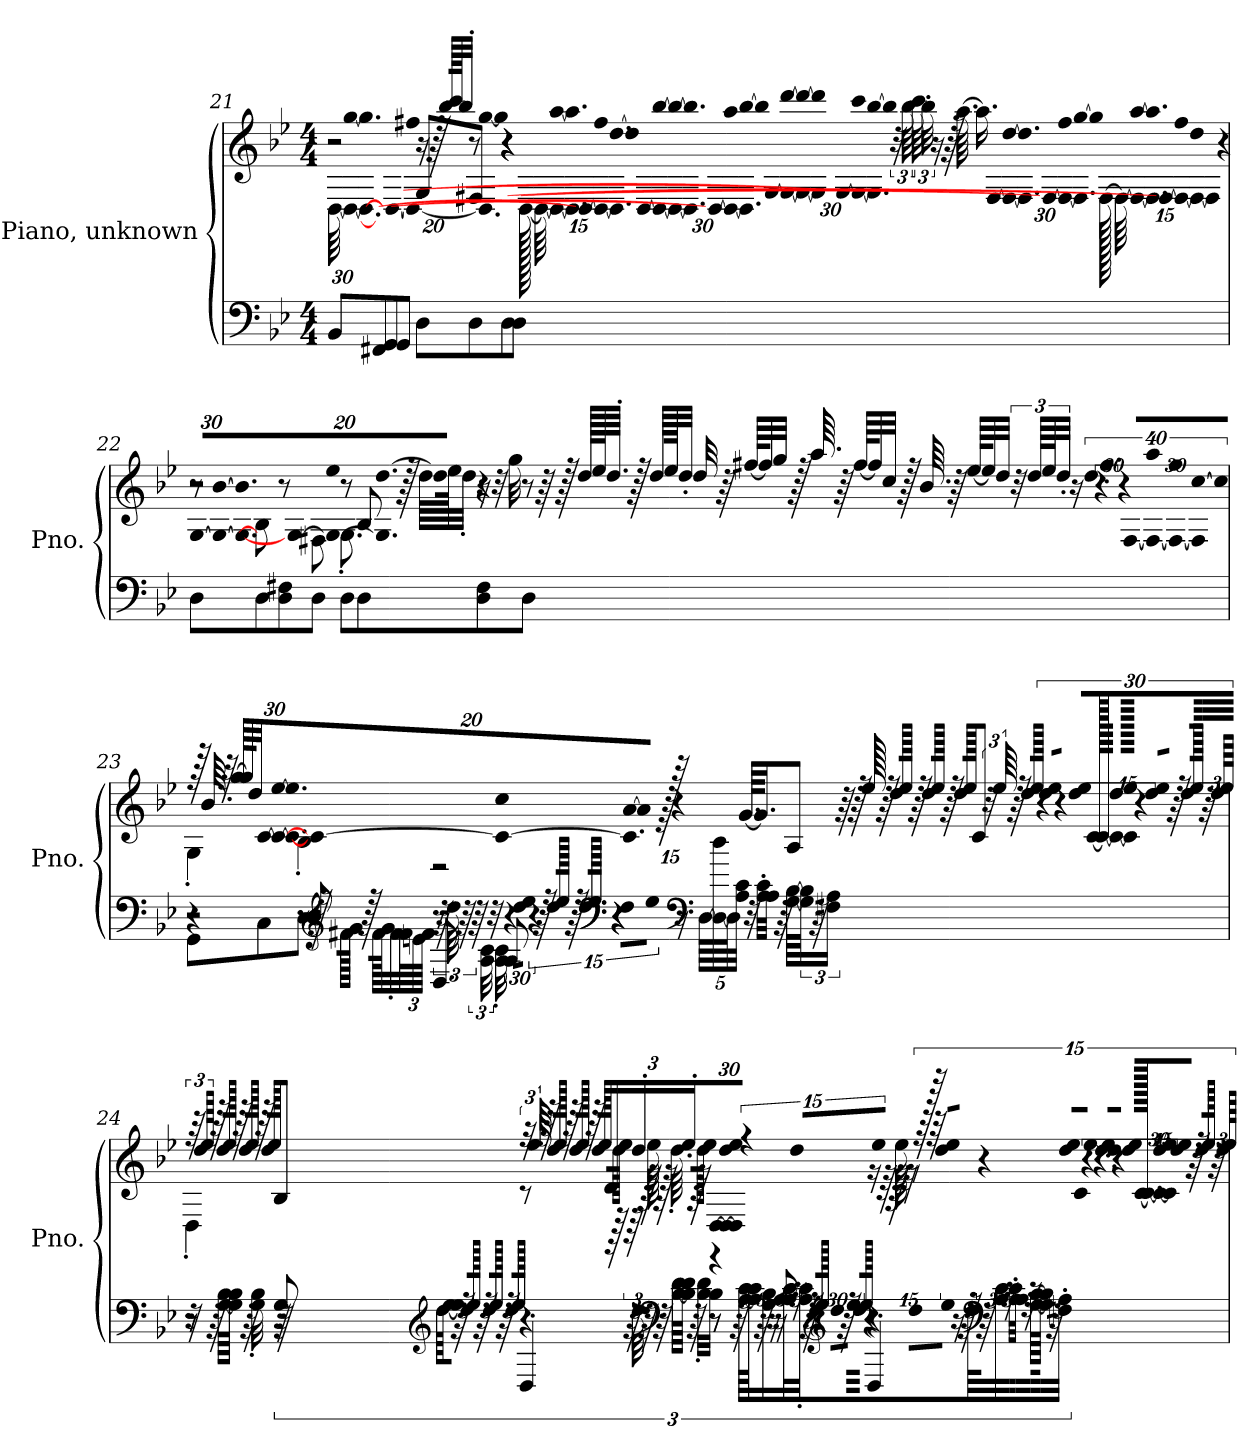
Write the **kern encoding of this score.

**kern	**kern
*part1	*part1
*staff2	*staff1
*I"Piano, unknown	*
*I'Pno.	*
!!LO:LB:g=z
*clefF4	*clefG2
*k[b-e-]	*k[b-e-]
*M4/4	*M4/4
=21	=21
*	*^
*	*	*Xbrackettup
!	!	!LO:N:vis=256
*	*	*^
8BB-/L	2r	[1920%17D\LLLLL	2r
!	!	!LO:N:vis=256	!
.	.	1920%17D\_ [1920%17gg\J	.
!	!	!LO:N:vis=64.	!
.	.	640%17D\_ 640%17gg\]	.
.	.	1920ryy	.
!	!	!LO:N:vis=256	!
.	.	1920%17D\JK_	.
!	!	!LO:N:vis=32	!
.	.	640%23D\_ 640%23ff#X\	.
!	!	!LO:N:vis=64.	!
.	.	640%17D\] [640%17gg\L	.
!	!	!LO:N:vis=256	!
.	.	1920%17gg\L]	.
8FF#X/	.	[1920D\	.
.	.	120D\_	.
!	!	!LO:N:vis=256	!
.	.	1920%17D\_ [1920%17aa\J	.
!	!	!LO:N:vis=64.	!
.	.	640%17D\_ 640%17aa\]	.
.	.	1920ryy	.
!	!	!LO:N:vis=256	!
.	.	1920%17D\JK_	.
!	!	!LO:N:vis=32	!
.	.	640%23D\_ 640%23ff#\	.
!	!	!LO:N:vis=64.	!
.	.	640%17D\] [640%17dd\L	.
!	!	!LO:N:vis=256	!
.	.	1920%17dd\L]	.
!	!	!LO:N:vis=256	!
8GG/	.	[1920%17D\	.
.	.	1920D\_ [1920bb-\	.
.	.	120D\_ 120bb-\_	.
!	!	!LO:N:vis=64.	!
.	.	640%17D\_ 640%17bb-\]	.
.	.	1920ryy	.
!	!	!LO:N:vis=256	!
.	.	1920%17D\JK_	.
!	!	!LO:N:vis=32	!
.	.	640%23D\_ 640%23aa\	.
!	!	!LO:N:vis=64.	!
.	.	640%17D\] [640%17bb-\L	.
!	!	!LO:N:vis=256	!
.	.	1920%17bb-\L]	.
!	!	!LO:N:vis=256	!
8GG/J	.	[1920%17G\	.
!	!	!LO:N:vis=256	!
.	.	1920%17G\_ [1920%17ddd\J	.
.	.	1920G\_ 1920ddd\_	.
.	.	192%5G\_ 192%5ddd\]	.
.	.	1920ryy	.
!	!	!LO:N:vis=256	!
.	.	1920%17G\JK_	.
!	!	!LO:N:vis=32	!
.	.	640%23G\_ 640%23ccc\	.
!	!	!LO:N:vis=64.	!
.	.	640%17G\] [640%17bb-\L	.
!	!	!LO:N:vis=256	!
.	.	1920%17bb-\JJJJk]	.
*	*	*brackettup	*
8D\L	16r	48r	8G/L
.	.	96bb-\LLLL	.
.	.	96ccc\J	.
.	.	48bb-'\JJJ	.
.	128r	16r	.
.	64bb-/LLLL	.	.
.	128ccc/JK	.	.
.	32bb-'/JJJ	.	.
8D\	8r	128r	8F#X/J
.	.	[64.aa\KKLL	.
.	.	16.aa\]	.
*	*	*Xbrackettup	*
!	!	!LO:N:vis=256	!
8D\	4r	[1920%17F#\LLL	4r
!	!	!LO:N:vis=256	!
.	.	1920%17F#\_ [1920%17dd\J	.
!	!	!LO:N:vis=64.	!
.	.	640%17F#\_ 640%17dd\]	.
.	.	1920ryy	.
!	!	!LO:N:vis=256	!
.	.	1920%17F#\JK_	.
!	!	!LO:N:vis=32	!
.	.	640%23F#\_ 640%23ff#\	.
!	!	!LO:N:vis=64.	!
.	.	640%17F#\] [640%17gg\L	.
!	!	!LO:N:vis=256	!
.	.	1920%17gg\L]	.
8D\J	.	[1920F#\	.
.	.	120F#\_	.
!	!	!LO:N:vis=256	!
.	.	1920%17F#\_ [1920%17aa\J	.
!	!	!LO:N:vis=64.	!
.	.	640%17F#\_ 640%17aa\]	.
.	.	1920ryy	.
!	!	!LO:N:vis=256	!
.	.	1920%17F#\JK_	.
!	!	!LO:N:vis=32	!
.	.	640%23F#\_ 640%23ff#\	.
!	!	!LO:N:vis=64	!
.	.	960%17F#\_ 960%17dd\L	.
!	!	!LO:N:vis=256	!
.	.	1920%17F#\JJJJk]	.
!	!	!LO:N:vis=128	!
.	.	1920%17r	.
!!LO:LB:g=z	!!	!!
=22	=22	=22	=22
!	!LO:N:vis=256	!	!
8D\L	[1920%17G/LLLLL	8r	2r
!	!LO:N:vis=256	!	!
.	1920%17G/_ [1920%17b-/J	.	.
!	!LO:N:vis=64.	!	!
.	640%17G/_ 640%17b-/]	.	.
.	1920ryy	.	.
!	!LO:N:vis=256	!	!
.	1920%17G/JK_	.	.
!	!LO:N:vis=32	!	!
.	640%23G/_ 640%23ee-/	.	.
!	!LO:N:vis=64.	!	!
.	640%17G/] [640%17dd/L	.	.
!	!LO:N:vis=256	!	!
.	1920%17dd/JJJJk]	.	.
8D\	64r	8B-\	.
.	128r	.	.
.	128dd/LLLLL	.	.
.	128ee-/J	.	.
.	64.dd'/JJJJ	.	.
.	128r	.	.
.	64dd/LLLL	.	.
.	128ee-/JK	.	.
.	32dd'/JJJ	.	.
8D\ 8F#X\	32dd/	8r	.
.	64r	.	.
.	[64ff#X/KLLL	.	.
.	32ff#/]	.	.
.	32gg/JJJ	.	.
8D\J	128r	8F#X\	.
.	64.aa/	.	.
.	64r	.	.
.	[64ff#/KLLL	.	.
.	32ff#/]	.	.
.	32cc/JJJ	.	.
8D\L	128r	8.G'\	8r
.	64.b-/	.	.
.	64r	.	.
.	[64ee-/KLLL	.	.
.	32ee-/]	.	.
.	32dd/JJJ	.	.
*	*brackettup	*	*
8D\	48r	.	8B-/
.	96dd/LLLL	.	.
.	96ee-/J	.	.
.	48dd'/JJJ	.	.
.	16r	128r	.
.	.	64dd\LLLL	.
.	.	128ee-\JK	.
.	.	32dd'\JJJ	.
!	!LO:N:vis=32	!	!
8D\ 8F#\	640%23dd/	16r	4r
!	!LO:N:vis=64	!	!
.	960%17r	.	.
!	!LO:N:vis=32.	!	!
.	1920%103ff#'/	.	.
.	.	32r	.
.	.	32gg\	.
!	!LO:N:vis=64	!	!
.	960%17r	.	.
!	!LO:N:vis=64	!	!
8D\J	[960%17F#/KLLL	8r	.
!	!LO:N:vis=32	!	!
.	640%23F#/_ 640%23aa/	.	.
!	!LO:N:vis=32	!	!
.	640%23F#/_ 640%23ff#/	.	.
!	!LO:N:vis=64	!	!
.	960%17F#/] [960%17cc/L	.	.
!	!LO:N:vis=64	!	!
.	960%17cc/JJJJ]	.	.
*	*	*v	*v
!!LO:LB:g=z
=23	=23	=23
*^	*	*
*	*^	*	*
4r	8GG\L	2r	128r	4G'\
.	.	.	64.b-/	.
.	.	.	64r	.
.	.	.	[64gg/KLLL	.
.	.	.	32gg/]	.
.	.	.	32dd/	.
*	*	*	*Xbrackettup	*
!	!	!	!LO:N:vis=256	!
.	8C\	.	[1920%17c/LL	.
!	!	!	!LO:N:vis=256	!
.	.	.	1920%17c/_ [1920%17ee-/J	.
!	!	!	!LO:N:vis=64.	!
.	.	.	640%17c/_ 640%17ee-/]	.
.	.	.	1920ryy	.
!	!	!	!LO:N:vis=256	!
.	.	.	1920%17c/JK_	.
!	!	!	!LO:N:vis=32	!
.	.	.	640%23c/_ 640%23cc/	.
!	!	!	!LO:N:vis=64.	!
.	.	.	640%17c/] [640%17a/L	.
!	!	!	!LO:N:vis=256	!
.	.	.	1920%17a/JJJJk]	.
8r	8D\J	.	1920r	4B-'\
.	.	.	960%7r	.
.	.	.	[64.g/KKLL	.
.	.	.	16.g/J]	.
8D/	128r	.	8A/J	.
*clefG2	*	*	*	*
.	64f#X\LLLL	.	.	.
.	128g\JJJJk	.	.	.
.	128r	.	.	.
.	64f#\LLLL	.	.	.
.	128g\JK	.	.	.
.	32f#'\	.	.	.
*	*Xbrackettup	*	*	*
.	96f#\L	.	.	.
.	96en\	.	.	.
.	96f#\JJJJ	.	.	.
*	*brackettup	*	*	*
8.D'/	96r	8r	64r	2r
.	96dd\	.	.	.
.	.	.	128r	.
.	96r	.	.	.
.	.	.	128ee-/	.
.	96r	.	128r	.
.	.	.	64dd/LLLL	.
.	48A\ 48c\	.	.	.
.	.	.	128ee-/JJJJk	.
.	32r	.	128r	.
.	.	.	64dd/LLLL	.
.	.	.	128ee-/JJJJk	.
.	32A\' 32c\'	.	128r	.
.	.	.	64dd/LLLL	.
.	.	.	128ee-/JJJK	.
!	!LO:N:vis=128	!	!	!
.	1920%17r	8A/	8c/J	.
!	!LO:N:vis=256	!	!	!
.	1920%17dd\KLLLL	.	.	.
!	!LO:N:vis=64	!	!	!
.	960%17ee-\JJJJ	.	.	.
.	1920ryy	.	.	.
!	!LO:N:vis=128	!	!	!
.	1920%17r	.	.	.
!	!LO:N:vis=256	!	!	!
.	1920%17dd\LLLLL	.	.	.
!	!LO:N:vis=256	!	!	!
.	1920%17ee-\JJJJJ	.	.	.
128r	16r	.	.	.
64dd/LLLL	.	.	.	.
128ee-/JJJJk	.	.	.	.
128r	.	.	.	.
64dd/LLLL	.	.	.	.
128ee-/JJJJk	.	.	.	.
*clefF4	*	*	*	*
*	*Xbrackettup	*	*brackettup	*
4r	[80D\LLLL	4r	48r	.
.	80D\_ 80dd\	.	.	.
.	.	.	96ee-/	.
.	80D\J]	.	.	.
.	.	.	128r	.
.	40A\ 40c\JJJ	.	.	.
.	.	.	64dd/LLLL	.
.	.	.	128ee-/JJJJk	.
!	!	!	!LO:N:vis=128	!
.	32r	.	1920%17r	.
!	!	!	!LO:N:vis=256	!
.	.	.	1920%17dd/LLLLL	.
!	!	!	!LO:N:vis=256	!
.	.	.	1920%17ee-/JJJJJ	.
!	!	!	!LO:N:vis=64	!
.	.	.	960%17r	.
.	32A\' 32c\'LLL	.	.	.
.	.	.	1920ryy	.
!	!	!	!LO:N:vis=256	!
.	.	.	1920%17dd/LLLLL	.
!	!	!	!LO:N:vis=256	!
.	.	.	1920%17ee-/	.
.	32A\JJJ	.	[1920c/	.
.	.	.	120c/_	.
!	!	!	!LO:N:vis=256	!
.	.	.	1920%17c/_ 1920%17dd/J	.
!	!	!	!LO:N:vis=64	!
.	.	.	960%17c/] 960%17ee-/JJJJ	.
.	64r	.	.	.
.	.	.	1920ryy	.
!	!	!	!LO:N:vis=128	!
.	.	.	1920%17r	.
!	!	!	!LO:N:vis=256	!
.	.	.	1920%17dd/LLLLL	.
.	[64G\ [64B-\LLLL	.	.	.
!	!	!	!LO:N:vis=256	!
.	.	.	1920%17ee-/JJJJJ	.
*	*brackettup	*	*	*
.	96G\] 96B-\]JJJJ	.	128r	.
.	.	.	64dd/LLLL	.
.	96r	.	.	.
.	24F#X\ 24A\	.	.	.
.	.	.	128ee-/JJJJk	.
.	.	.	96r	.
.	.	.	96dd/LLLL	.
.	.	.	96ee-/JJJJ	.
!!LO:LB:g=z	!!
=24	=24	=24	=24	=24
8r	32r	8r	96r	4D'\
.	.	.	96dd/LLLL	.
.	.	.	96ee-/JJJJ	.
.	64r	.	128r	.
.	.	.	64dd/LLLL	.
.	[64G\ [64B-\LLLL	.	.	.
.	.	.	128ee-/JJJJk	.
.	64G\] 64B-\]JJJJ	.	128r	.
.	.	.	64dd/LLLL	.
.	64r	.	.	.
.	.	.	128ee-/JJJJk	.
.	32G\' 32B-\'	.	128r	.
.	.	.	64dd/LLLL	.
.	.	.	128ee-/JJJK	.
32r	96r	8G/	8B-/J	.
*clefG2	*	*	*	*
.	96dd\LLLL	.	.	.
.	[96ee-\JJ	.	.	.
128r	16.ee-\JJ]	.	.	.
64dd/LLLL	.	.	.	.
128ee-/JJJJk	.	.	.	.
128r	.	.	.	.
64dd/LLLL	.	.	.	.
128ee-/JJJJk	.	.	.	.
128r	.	.	.	.
64dd/LLLL	.	.	.	.
128ee-/JJJJk	.	.	.	.
4r	96r	4D'/	48r	8r
.	96dd\	.	.	.
.	96r	.	96ee-/	.
.	64r	.	128r	.
.	.	.	64dd/LLLL	.
*clefF4	*	*	*	*
.	[64B-\ [64d\LLLL	.	.	.
.	.	.	128ee-/JJJJk	.
.	64B-\] 64d\]JJJJ	.	128r	.
.	.	.	64dd/LLLL	.
.	64r	.	.	.
.	.	.	128ee-/JJJJk	.
.	32B-\' 32d\'LLL	.	128r	.
.	.	.	64dd/LLLL	.
.	.	.	128ee-/JJK	.
*	*	*	*Xbrackettup	*
.	32B-\JJJ	.	24d/	128r
.	.	.	.	64dd\LLLL
.	.	.	.	128ee-\JJJJk
.	64r	.	.	64r
.	.	.	24dd'/	.
.	[64A\ [64c\LLLL	.	.	128r
.	.	.	.	128ee-\
.	96A\] 96c\]JJJJ	.	.	128r
.	.	.	.	64.dd'\
.	96r	.	.	.
.	24G\ 24B-\	.	24ee-'/	.
.	.	.	.	128r
.	.	.	.	64dd\LLLL
.	.	.	.	128ee-\JJJJk
*	*	*	*brackettup	*
!	!	!	!LO:N:vis=256	!
8r	24r	8r	[1920%17D/LLL	4r
!	!	!	!LO:N:vis=256	!
.	.	.	1920%17D/_ 1920%17dd/J	.
!	!	!	!LO:N:vis=64	!
.	.	.	960%17D/] 960%17ee-/JJJJ	.
.	.	.	1920ryy	.
!	!	!	!LO:N:vis=128	!
.	.	.	1920%17r	.
.	48A\ 48c\	.	.	.
!	!	!	!LO:N:vis=256	!
.	.	.	1920%17dd/LLLLL	.
!	!	!	!LO:N:vis=256	!
.	.	.	1920%17ee-/JJJJJ	.
.	32r	.	1920r	.
.	.	.	120r	.
!	!	!	!LO:N:vis=256	!
.	.	.	1920%17dd/LLLLL	.
!	!	!	!LO:N:vis=256	!
.	.	.	1920%17ee-/JJJJJ	.
!	!	!	!LO:N:vis=64	!
.	.	.	960%17r	.
.	32A\' 32c\'	.	.	.
.	.	.	1920ryy	.
!	!	!	!LO:N:vis=256	!
.	.	.	1920%17dd/LLLLL	.
!	!	!	!LO:N:vis=256	!
.	.	.	1920%17ee-/JJJJ	.
!	!LO:N:vis=128	!	!	!
16r	1920%17r	8A/	8c/J	.
*clefG2	*	*	*	*
!	!LO:N:vis=256	!	!	!
.	1920%17dd\KLLLL	.	.	.
!	!LO:N:vis=64	!	!	!
.	960%17ee-\JJJJ	.	.	.
.	1920ryy	.	.	.
!	!LO:N:vis=128	!	!	!
.	1920%17r	.	.	.
!	!LO:N:vis=256	!	!	!
.	1920%17dd\LLLLL	.	.	.
!	!LO:N:vis=256	!	!	!
.	1920%17ee-\JJJJJ	.	.	.
128r	16r	.	.	.
64dd/LLLL	.	.	.	.
128ee-/JJJJk	.	.	.	.
128r	.	.	.	.
64dd/LLLL	.	.	.	.
128ee-/JJJJk	.	.	.	.
!	!	!	!LO:N:vis=64	!
4r	128r	4D'/	960%17r	16r
.	64.dd'\	.	.	.
!	!	!	!LO:N:vis=64	!
.	.	.	960%17ee-/	.
.	96r	.	.	.
.	.	.	1920ryy	.
!	!	!	!LO:N:vis=128	!
.	.	.	1920%17r	.
*clefF4	*	*	*	*
.	48A\ 48c\	.	.	.
!	!	!	!LO:N:vis=256	!
.	.	.	1920%17dd/KLLLL	.
!	!	!	!LO:N:vis=64	!
.	.	.	960%17ee-'/	.
.	32r	.	.	64r
!	!	!	!LO:N:vis=64	!
.	.	.	960%17dd'/JJJJ	.
.	.	.	.	128r
.	.	.	.	128ee-\
!	!	!	!LO:N:vis=64	!
.	.	.	960%17r	.
.	32A\' 32c\'LLL	.	.	32r
.	.	.	1920ryy	.
!	!	!	!LO:N:vis=256	!
.	.	.	1920%17dd/LLLLL	.
!	!	!	!LO:N:vis=256	!
.	.	.	1920%17ee-/J	.
.	32A\JJJ	.	[960c/	8r
.	.	.	160.c/_	.
.	.	.	96c/_ 96dd/J	.
.	.	.	48c/] 48ee-/	.
.	64r	.	.	.
.	.	.	96dd/L	.
.	[64G\ [64B-\LLLL	.	.	.
.	.	.	96ee-/JJJJ	.
.	64G\] 64B-\]JJJJ	.	128r	.
.	.	.	64dd/LLLL	.
.	64r	.	.	.
.	.	.	128ee-/JJJJk	.
.	32F#X\' 32A\'	.	96r	.
.	.	.	96dd/LLLL	.
.	.	.	96ee-/JJJJ	.
*v	*v	*v	*	*
*	*v	*v
=	=
*-	*-
